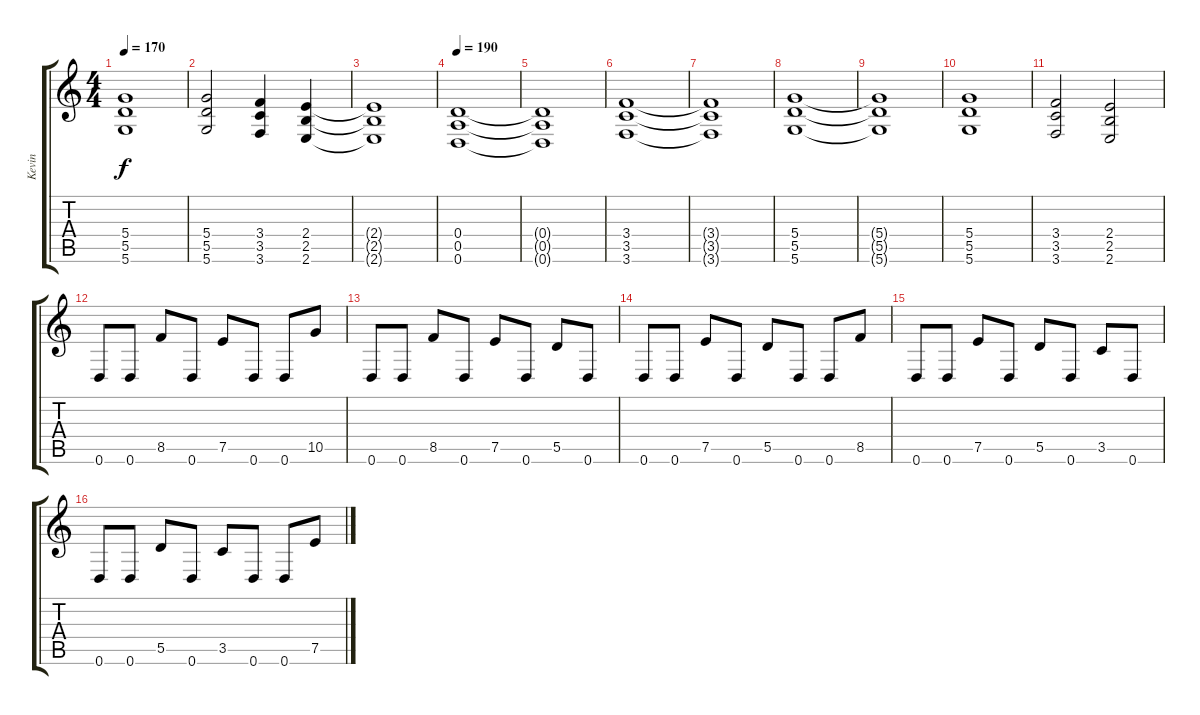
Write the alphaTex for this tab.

\track ("Kevin" "Kevin") {instrument distortionguitar}
\staff {score tabs}
\tuning (E4 B3 G3 D3 A2 D2) {hide}
\ts (4 4)
\tempo 170
\clef g2
\ks c
(5.4 5.5 5.6).1{dy f} |
(5.4 5.5 5.6).2 (3.4 3.5 3.6).4 (2.4 2.5 2.6).4 |
(2.4{t} 2.5{t} 2.6{t}).1 |
\tempo 190
(0.4 0.5 0.6).1 |
(0.4{t} 0.5{t} 0.6{t}).1 |
(3.4 3.5 3.6).1 |
(3.4{t} 3.5{t} 3.6{t}).1 |
(5.4 5.5 5.6).1 |
(5.4{t} 5.5{t} 5.6{t}).1 |
(5.4 5.5 5.6).1 |
(3.4 3.5 3.6).2 (2.4 2.5 2.6).2 |
0.6.8 0.6.8 8.5.8 0.6.8 7.5.8 0.6.8 0.6.8 10.5.8 |
0.6.8 0.6.8 8.5.8 0.6.8 7.5.8 0.6.8 5.5.8 0.6.8 |
0.6.8 0.6.8 7.5.8 0.6.8 5.5.8 0.6.8 0.6.8 8.5.8 |
0.6.8 0.6.8 7.5.8 0.6.8 5.5.8 0.6.8 3.5.8 0.6.8 |
0.6.8 0.6.8 5.5.8 0.6.8 3.5.8 0.6.8 0.6.8 7.5.8
